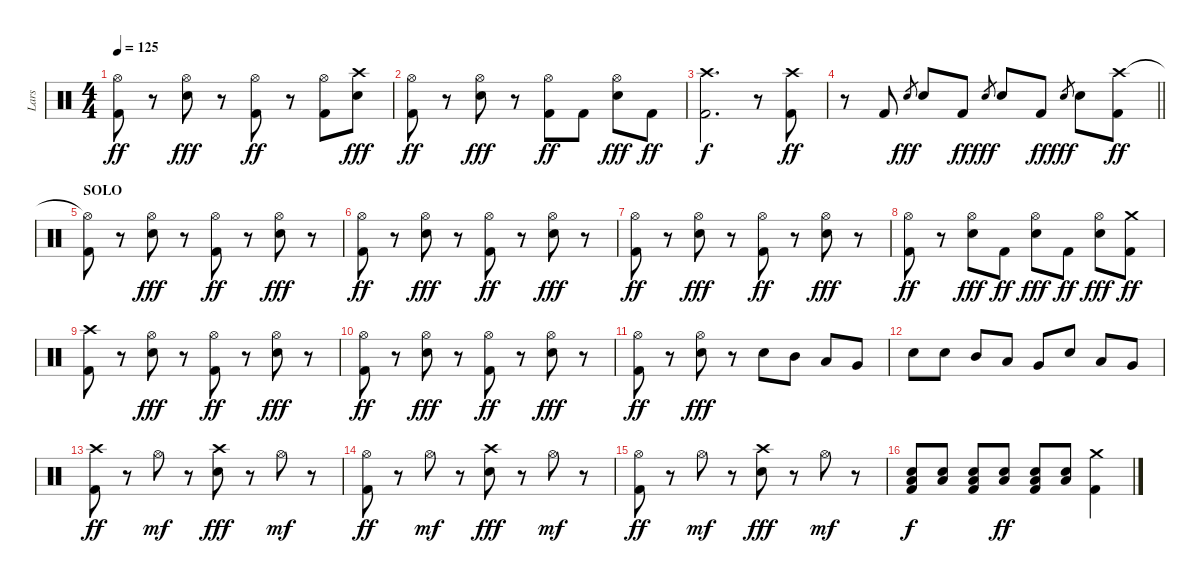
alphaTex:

\track ("Lars" "Lars") {instrument percussion}
\staff {score}
\articulation defaults
\ts (4 4)
\tempo 125
\clef neutral
\ks c
("Hi-Hat (open)" "Kick (hit) 2").8{dy ff} r.8 ("Hi-Hat (open)" "Electric Snare (hit)").8{dy fff} r.8 ("Hi-Hat (open)" "Kick (hit) 2").8{dy ff} r.8 ("Hi-Hat (open)" "Kick (hit) 2").8 ("Crash high (hit)" "Electric Snare (hit)").8{dy fff} |
("Hi-Hat (open)" "Kick (hit) 2").8{dy ff} r.8 ("Hi-Hat (open)" "Electric Snare (hit)").8{dy fff} r.8 ("Hi-Hat (open)" "Kick (hit) 2").8{dy ff} "Kick (hit) 2".8 ("Hi-Hat (open)" "Electric Snare (hit)").8{dy fff} "Kick (hit) 2".8{dy ff} |
("Crash high (hit)" "Kick (hit) 2").2{d dy f} r.8 ("Crash high (hit)" "Kick (hit) 2").8{dy ff} |
\barLineRight lightlight
r.8 "Kick (hit) 2".8 "Electric Snare (hit)".8{gr dy fff} "Electric Snare (hit)".8 "Kick (hit) 2".8{dy ff} "Electric Snare (hit)".8{gr dy fff} "Electric Snare (hit)".8 "Kick (hit) 2".8{dy ff} "Electric Snare (hit)".8{gr dy fff} "Electric Snare (hit)".8 ("Crash high (hit)" "Kick (hit) 2").8{dy ff} |
\section ("" "SOLO")
("Hi-Hat (open)"{t} "Kick (hit) 2").8 r.8 ("Hi-Hat (open)" "Electric Snare (hit)").8{dy fff} r.8 ("Hi-Hat (open)" "Kick (hit) 2").8{dy ff} r.8 ("Hi-Hat (open)" "Electric Snare (hit)").8{dy fff} r.8 |
("Hi-Hat (open)" "Kick (hit) 2").8{dy ff} r.8 ("Hi-Hat (open)" "Electric Snare (hit)").8{dy fff} r.8 ("Hi-Hat (open)" "Kick (hit) 2").8{dy ff} r.8 ("Hi-Hat (open)" "Electric Snare (hit)").8{dy fff} r.8 |
("Hi-Hat (open)" "Kick (hit) 2").8{dy ff} r.8 ("Hi-Hat (open)" "Electric Snare (hit)").8{dy fff} r.8 ("Hi-Hat (open)" "Kick (hit) 2").8{dy ff} r.8 ("Hi-Hat (open)" "Electric Snare (hit)").8{dy fff} r.8 |
("Hi-Hat (open)" "Kick (hit) 2").8{dy ff} r.8 ("Hi-Hat (open)" "Electric Snare (hit)").8{dy fff} "Kick (hit) 2".8{dy ff} ("Hi-Hat (open)" "Electric Snare (hit)").8{dy fff} "Kick (hit) 2".8{dy ff} ("Hi-Hat (open)" "Electric Snare (hit)").8{dy fff} ("Crash medium (hit)" "Kick (hit) 2").8{dy ff} |
("Crash high (hit)" "Kick (hit) 2").8 r.8 ("Hi-Hat (open)" "Electric Snare (hit)").8{dy fff} r.8 ("Hi-Hat (open)" "Kick (hit) 2").8{dy ff} r.8 ("Hi-Hat (open)" "Electric Snare (hit)").8{dy fff} r.8 |
("Hi-Hat (open)" "Kick (hit) 2").8{dy ff} r.8 ("Hi-Hat (open)" "Electric Snare (hit)").8{dy fff} r.8 ("Hi-Hat (open)" "Kick (hit) 2").8{dy ff} r.8 ("Hi-Hat (open)" "Electric Snare (hit)").8{dy fff} r.8 |
("Hi-Hat (open)" "Kick (hit) 2").8{dy ff} r.8 ("Hi-Hat (open)" "Electric Snare (hit)").8{dy fff} r.8 "Electric Snare (hit)".8 "Mid Tom (hit)".8 "Low Tom (hit)".8 "Very Low Tom (hit)".8 |
"Electric Snare (hit)".8 "Electric Snare (hit)".8 "Mid Tom (hit)".8 "Low Tom (hit)".8 "Very Low Tom (hit)".8 "Electric Snare (hit)".8 "Low Tom (hit)".8 "Very Low Tom (hit)".8 |
("Crash high (hit)" "Kick (hit) 2").8{dy ff} r.8 "Hi-Hat (open)".8{dy mf} r.8 ("Crash high (hit)" "Electric Snare (hit)").8{dy fff} r.8 "Hi-Hat (open)".8{dy mf} r.8 |
("Hi-Hat (open)" "Kick (hit) 2").8{dy ff} r.8 "Hi-Hat (open)".8{dy mf} r.8 ("Crash high (hit)" "Electric Snare (hit)").8{dy fff} r.8 "Hi-Hat (open)".8{dy mf} r.8 |
("Hi-Hat (open)" "Kick (hit) 2").8{dy ff} r.8 "Hi-Hat (open)".8{dy mf} r.8 ("Crash high (hit)" "Electric Snare (hit)").8{dy fff} r.8 "Hi-Hat (open)".8{dy mf} r.8 |
("Low Floor Tom (hit)" "Electric Snare (hit)" "Kick (hit) 2").8{dy f} ("Low Floor Tom (hit)" "Electric Snare (hit)").8 ("Low Floor Tom (hit)" "Electric Snare (hit)" "Kick (hit) 2").8 ("Low Floor Tom (hit)" "Electric Snare (hit)").8{dy ff} ("Low Floor Tom (hit)" "Electric Snare (hit)" "Kick (hit) 2").8 ("Low Floor Tom (hit)" "Electric Snare (hit)").8 ("Crash medium (hit)" "Kick (hit) 2").4
